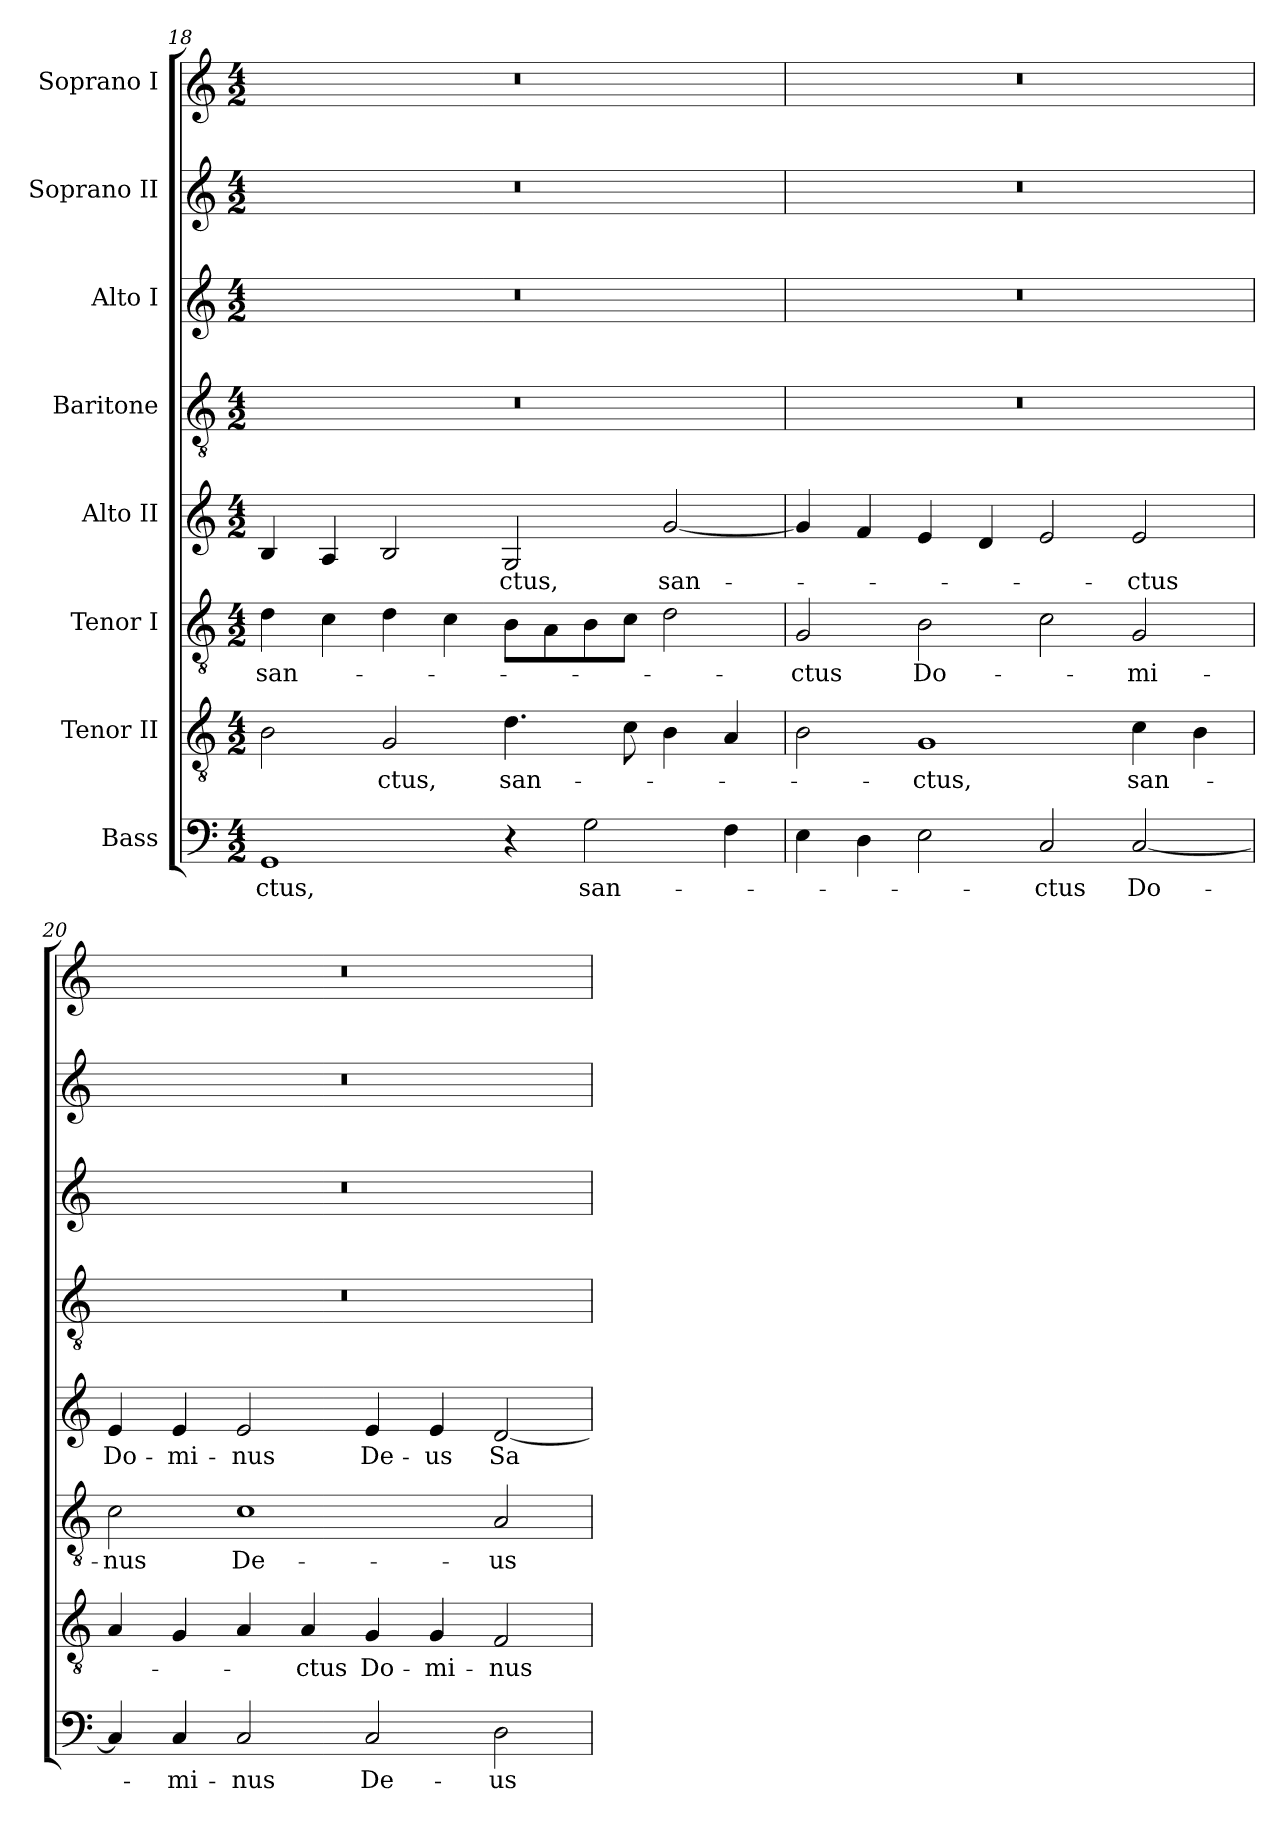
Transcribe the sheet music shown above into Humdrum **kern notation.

**kern	**text	**kern	**text	**kern	**text	**kern	**text	**kern	**kern	**kern	**kern
*part8	*part8	*part7	*part7	*part6	*part6	*part5	*part5	*part4	*part3	*part2	*part1
*staff8	*staff8	*staff7	*staff7	*staff6	*staff6	*staff5	*staff5	*staff4	*staff3	*staff2	*staff1
*I"Bass	*	*I"Tenor II	*	*I"Tenor I	*	*I"Alto II	*	*I"Baritone	*I"Alto I	*I"Soprano II	*I"Soprano I
*clefF4	*	*clefGv2	*	*clefGv2	*	*clefG2	*	*clefGv2	*clefG2	*clefG2	*clefG2
*ITrd7c12	*	*ITrd7c12	*	*ITrd7c12	*	*	*	*ITrd7c12	*	*	*
*k[]	*	*k[]	*	*k[]	*	*k[]	*	*k[]	*k[]	*k[]	*k[]
*C:	*	*C:	*	*C:	*	*C:	*	*C:	*C:	*C:	*C:
*M4/2	*	*M4/2	*	*M4/2	*	*M4/2	*	*M4/2	*M4/2	*M4/2	*M4/2
=18	=18	=18	=18	=18	=18	=18	=18	=18	=18	=18	=18
!	!LO:LY:b:color=#000000	!	!	!	!	!	!	!	!	!	!
!	!	!	!	!	!LO:LY:b:color=#000000	!	!	!LO:N:vis=1	!LO:N:vis=1	!LO:N:vis=1	!LO:N:vis=1
1GGGi	-ctus,	2BBi\	.	4Di\	san-	4Bi/	.	0r	0r	0r	0r
.	.	.	.	4Ci\	.	4Ai/	.	.	.	.	.
!	!	!	!LO:LY:b:color=#000000	!	!	!	!	!	!	!	!
.	.	2GGi/	-ctus,	4Di\	.	2Bi/	.	.	.	.	.
.	.	.	.	4Ci\	.	.	.	.	.	.	.
!	!	!	!LO:LY:b:color=#000000	!	!	!	!	!	!	!	!
!	!	!	!	!	!	!	!LO:LY:b:color=#000000	!	!	!	!
4r	.	4.Di\	san-	8BBi\L	.	2Gi/	-ctus,	.	.	.	.
.	.	.	.	8AAi\	.	.	.	.	.	.	.
!	!LO:LY:b:color=#000000	!	!	!	!	!	!	!	!	!	!
2GGi\	san-	.	.	8BBi\	.	.	.	.	.	.	.
.	.	8Ci\	.	8Ci\J	.	.	.	.	.	.	.
!	!	!	!	!	!	!	!LO:LY:b:color=#000000	!	!	!	!
.	.	4BBi\	.	2Di\	.	[<2gi/	san-	.	.	.	.
4FFi\	.	4AAi/	.	.	.	.	.	.	.	.	.
!!LO:LB:g=z
=19	=19	=19	=19	=19	=19	=19	=19	=19	=19	=19	=19
!	!	!	!	!	!LO:LY:b:color=#000000	!	!	!LO:N:vis=1	!LO:N:vis=1	!LO:N:vis=1	!LO:N:vis=1
4EEi\	.	2BBi\	.	2GGi/	-ctus	4gi/]	.	0r	0r	0r	0r
4DDi\	.	.	.	.	.	4fi/	.	.	.	.	.
!	!	!	!LO:LY:b:color=#000000	!	!	!	!	!	!	!	!
!	!	!	!	!	!LO:LY:b:color=#000000	!	!	!	!	!	!
2EEi\	.	1GGi	-ctus,	2BBi\	Do-	4ei/	.	.	.	.	.
.	.	.	.	.	.	4di/	.	.	.	.	.
!	!LO:LY:b:color=#000000	!	!	!	!	!	!	!	!	!	!
2CCi/	-ctus	.	.	2Ci\	.	2ei/	.	.	.	.	.
!	!LO:LY:b:color=#000000	!	!	!	!	!	!	!	!	!	!
!	!	!	!LO:LY:b:color=#000000	!	!	!	!	!	!	!	!
!	!	!	!	!	!LO:LY:b:color=#000000	!	!	!	!	!	!
!	!	!	!	!	!	!	!LO:LY:b:color=#000000	!	!	!	!
[<2CCi/	Do-	4Ci\	san-	2GGi/	-mi-	2ei/	-ctus	.	.	.	.
.	.	4BBi\	.	.	.	.	.	.	.	.	.
=20	=20	=20	=20	=20	=20	=20	=20	=20	=20	=20	=20
!	!	!	!	!	!LO:LY:b:color=#000000	!	!	!	!	!	!
!	!	!	!	!	!	!	!LO:LY:b:color=#000000	!LO:N:vis=1	!LO:N:vis=1	!LO:N:vis=1	!LO:N:vis=1
4CCi/]	.	4AAi/	.	2Ci\	-nus	4ei/	Do-	0r	0r	0r	0r
!	!LO:LY:b:color=#000000	!	!	!	!	!	!	!	!	!	!
!	!	!	!	!	!	!	!LO:LY:b:color=#000000	!	!	!	!
4CCi/	-mi-	4GGi/	.	.	.	4ei/	-mi-	.	.	.	.
!	!LO:LY:b:color=#000000	!	!	!	!	!	!	!	!	!	!
!	!	!	!	!	!LO:LY:b:color=#000000	!	!	!	!	!	!
!	!	!	!	!	!	!	!LO:LY:b:color=#000000	!	!	!	!
2CCi/	-nus	4AAi/	.	1Ci	De-	2ei/	-nus	.	.	.	.
!	!	!	!LO:LY:b:color=#000000	!	!	!	!	!	!	!	!
.	.	4AAi/	-ctus	.	.	.	.	.	.	.	.
!	!LO:LY:b:color=#000000	!	!	!	!	!	!	!	!	!	!
!	!	!	!LO:LY:b:color=#000000	!	!	!	!	!	!	!	!
!	!	!	!	!	!	!	!LO:LY:b:color=#000000	!	!	!	!
2CCi/	De-	4GGi/	Do-	.	.	4ei/	De-	.	.	.	.
!	!	!	!LO:LY:b:color=#000000	!	!	!	!	!	!	!	!
!	!	!	!	!	!	!	!LO:LY:b:color=#000000	!	!	!	!
.	.	4GGi/	-mi-	.	.	4ei/	-us	.	.	.	.
!	!LO:LY:b:color=#000000	!	!	!	!	!	!	!	!	!	!
!	!	!	!LO:LY:b:color=#000000	!	!	!	!	!	!	!	!
!	!	!	!	!	!LO:LY:b:color=#000000	!	!	!	!	!	!
!	!	!	!	!	!	!	!LO:LY:b:color=#000000	!	!	!	!
2DDi\	-us	2FFi/	-nus	2AAi/	-us	[<2di/	Sa-	.	.	.	.
=	=	=	=	=	=	=	=	=	=	=	=
*-	*-	*-	*-	*-	*-	*-	*-	*-	*-	*-	*-
